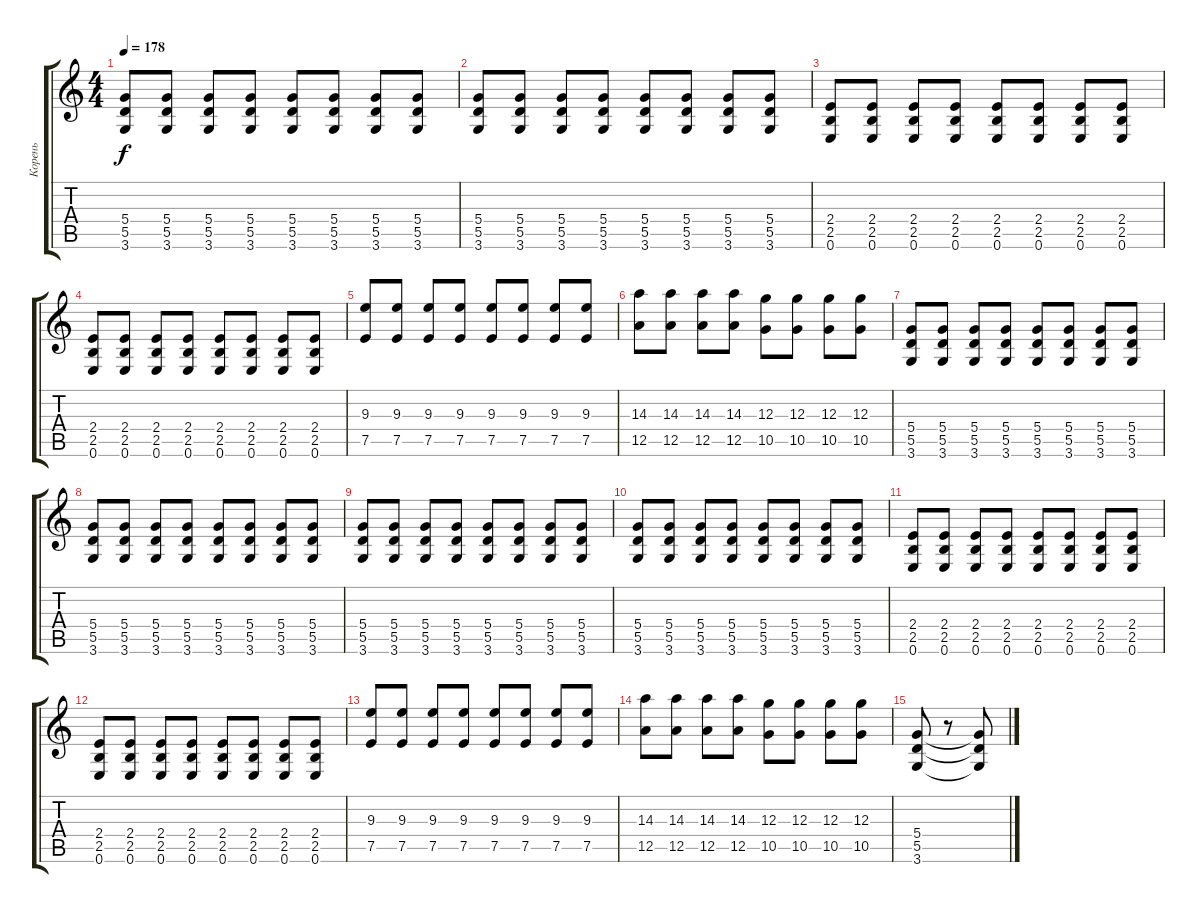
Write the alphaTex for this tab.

\track ("Корень" "Корень") {instrument electricguitarclean}
\staff {score tabs}
\tuning (E4 B3 G3 D3 A2 E2) {hide}
\ts (4 4)
\tempo 178
\clef g2
\ks c
(5.4 5.5 3.6).8{dy f volume 11 instrument overdrivenguitar} (5.4 5.5 3.6).8 (5.4 5.5 3.6).8 (5.4 5.5 3.6).8 (5.4 5.5 3.6).8 (5.4 5.5 3.6).8 (5.4 5.5 3.6).8 (5.4 5.5 3.6).8 |
(5.4 5.5 3.6).8 (5.4 5.5 3.6).8 (5.4 5.5 3.6).8 (5.4 5.5 3.6).8 (5.4 5.5 3.6).8 (5.4 5.5 3.6).8 (5.4 5.5 3.6).8 (5.4 5.5 3.6).8 |
(2.4 2.5 0.6).8 (2.4 2.5 0.6).8 (2.4 2.5 0.6).8 (2.4 2.5 0.6).8 (2.4 2.5 0.6).8 (2.4 2.5 0.6).8 (2.4 2.5 0.6).8 (2.4 2.5 0.6).8 |
(2.4 2.5 0.6).8 (2.4 2.5 0.6).8 (2.4 2.5 0.6).8 (2.4 2.5 0.6).8 (2.4 2.5 0.6).8 (2.4 2.5 0.6).8 (2.4 2.5 0.6).8 (2.4 2.5 0.6).8 |
(9.3 7.5).8{volume 14 instrument overdrivenguitar} (9.3 7.5).8 (9.3 7.5).8 (9.3 7.5).8 (9.3 7.5).8 (9.3 7.5).8 (9.3 7.5).8 (9.3 7.5).8 |
(14.3 12.5).8 (14.3 12.5).8 (14.3 12.5).8 (14.3 12.5).8 (12.3 10.5).8 (12.3 10.5).8 (12.3 10.5).8 (12.3 10.5).8 |
(5.4 5.5 3.6).8{volume 11 instrument overdrivenguitar} (5.4 5.5 3.6).8 (5.4 5.5 3.6).8 (5.4 5.5 3.6).8 (5.4 5.5 3.6).8 (5.4 5.5 3.6).8 (5.4 5.5 3.6).8 (5.4 5.5 3.6).8 |
(5.4 5.5 3.6).8 (5.4 5.5 3.6).8 (5.4 5.5 3.6).8 (5.4 5.5 3.6).8 (5.4 5.5 3.6).8 (5.4 5.5 3.6).8 (5.4 5.5 3.6).8 (5.4 5.5 3.6).8 |
(5.4 5.5 3.6).8{volume 11 instrument overdrivenguitar} (5.4 5.5 3.6).8 (5.4 5.5 3.6).8 (5.4 5.5 3.6).8 (5.4 5.5 3.6).8 (5.4 5.5 3.6).8 (5.4 5.5 3.6).8 (5.4 5.5 3.6).8 |
(5.4 5.5 3.6).8 (5.4 5.5 3.6).8 (5.4 5.5 3.6).8 (5.4 5.5 3.6).8 (5.4 5.5 3.6).8 (5.4 5.5 3.6).8 (5.4 5.5 3.6).8 (5.4 5.5 3.6).8 |
(2.4 2.5 0.6).8 (2.4 2.5 0.6).8 (2.4 2.5 0.6).8 (2.4 2.5 0.6).8 (2.4 2.5 0.6).8 (2.4 2.5 0.6).8 (2.4 2.5 0.6).8 (2.4 2.5 0.6).8 |
(2.4 2.5 0.6).8 (2.4 2.5 0.6).8 (2.4 2.5 0.6).8 (2.4 2.5 0.6).8 (2.4 2.5 0.6).8 (2.4 2.5 0.6).8 (2.4 2.5 0.6).8 (2.4 2.5 0.6).8 |
(9.3 7.5).8{volume 14 instrument overdrivenguitar} (9.3 7.5).8 (9.3 7.5).8 (9.3 7.5).8 (9.3 7.5).8 (9.3 7.5).8 (9.3 7.5).8 (9.3 7.5).8 |
(14.3 12.5).8 (14.3 12.5).8 (14.3 12.5).8 (14.3 12.5).8 (12.3 10.5).8 (12.3 10.5).8 (12.3 10.5).8 (12.3 10.5).8 |
(5.4 5.5 3.6).8 r.8 (5.4{t} 5.5{t} 3.6{t}).8
